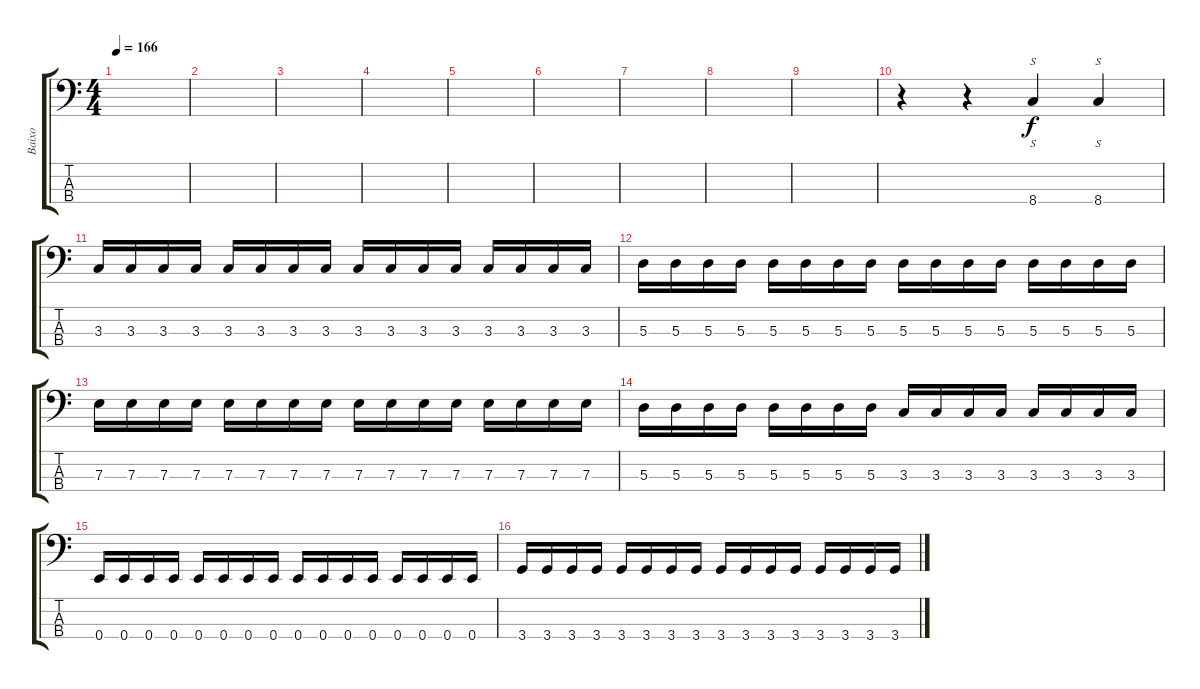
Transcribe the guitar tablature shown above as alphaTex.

\track ("Baixo" "Baixo") {instrument electricbasspick}
\staff {score tabs}
\tuning (G2 D2 A1 E1) {hide}
\ts (4 4)
\tempo 166
\clef f4
\ks c
|
|
|
|
|
|
|
|
|
r.4 r.4 8.4.4{s} 8.4.4{s} |
3.3.16 3.3.16 3.3.16 3.3.16 3.3.16 3.3.16 3.3.16 3.3.16 3.3.16 3.3.16 3.3.16 3.3.16 3.3.16 3.3.16 3.3.16 3.3.16 |
5.3.16 5.3.16 5.3.16 5.3.16 5.3.16 5.3.16 5.3.16 5.3.16 5.3.16 5.3.16 5.3.16 5.3.16 5.3.16 5.3.16 5.3.16 5.3.16 |
7.3.16 7.3.16 7.3.16 7.3.16 7.3.16 7.3.16 7.3.16 7.3.16 7.3.16 7.3.16 7.3.16 7.3.16 7.3.16 7.3.16 7.3.16 7.3.16 |
5.3.16 5.3.16 5.3.16 5.3.16 5.3.16 5.3.16 5.3.16 5.3.16 3.3.16 3.3.16 3.3.16 3.3.16 3.3.16 3.3.16 3.3.16 3.3.16 |
0.4.16 0.4.16 0.4.16 0.4.16 0.4.16 0.4.16 0.4.16 0.4.16 0.4.16 0.4.16 0.4.16 0.4.16 0.4.16 0.4.16 0.4.16 0.4.16 |
3.4.16 3.4.16 3.4.16 3.4.16 3.4.16 3.4.16 3.4.16 3.4.16 3.4.16 3.4.16 3.4.16 3.4.16 3.4.16 3.4.16 3.4.16 3.4.16
